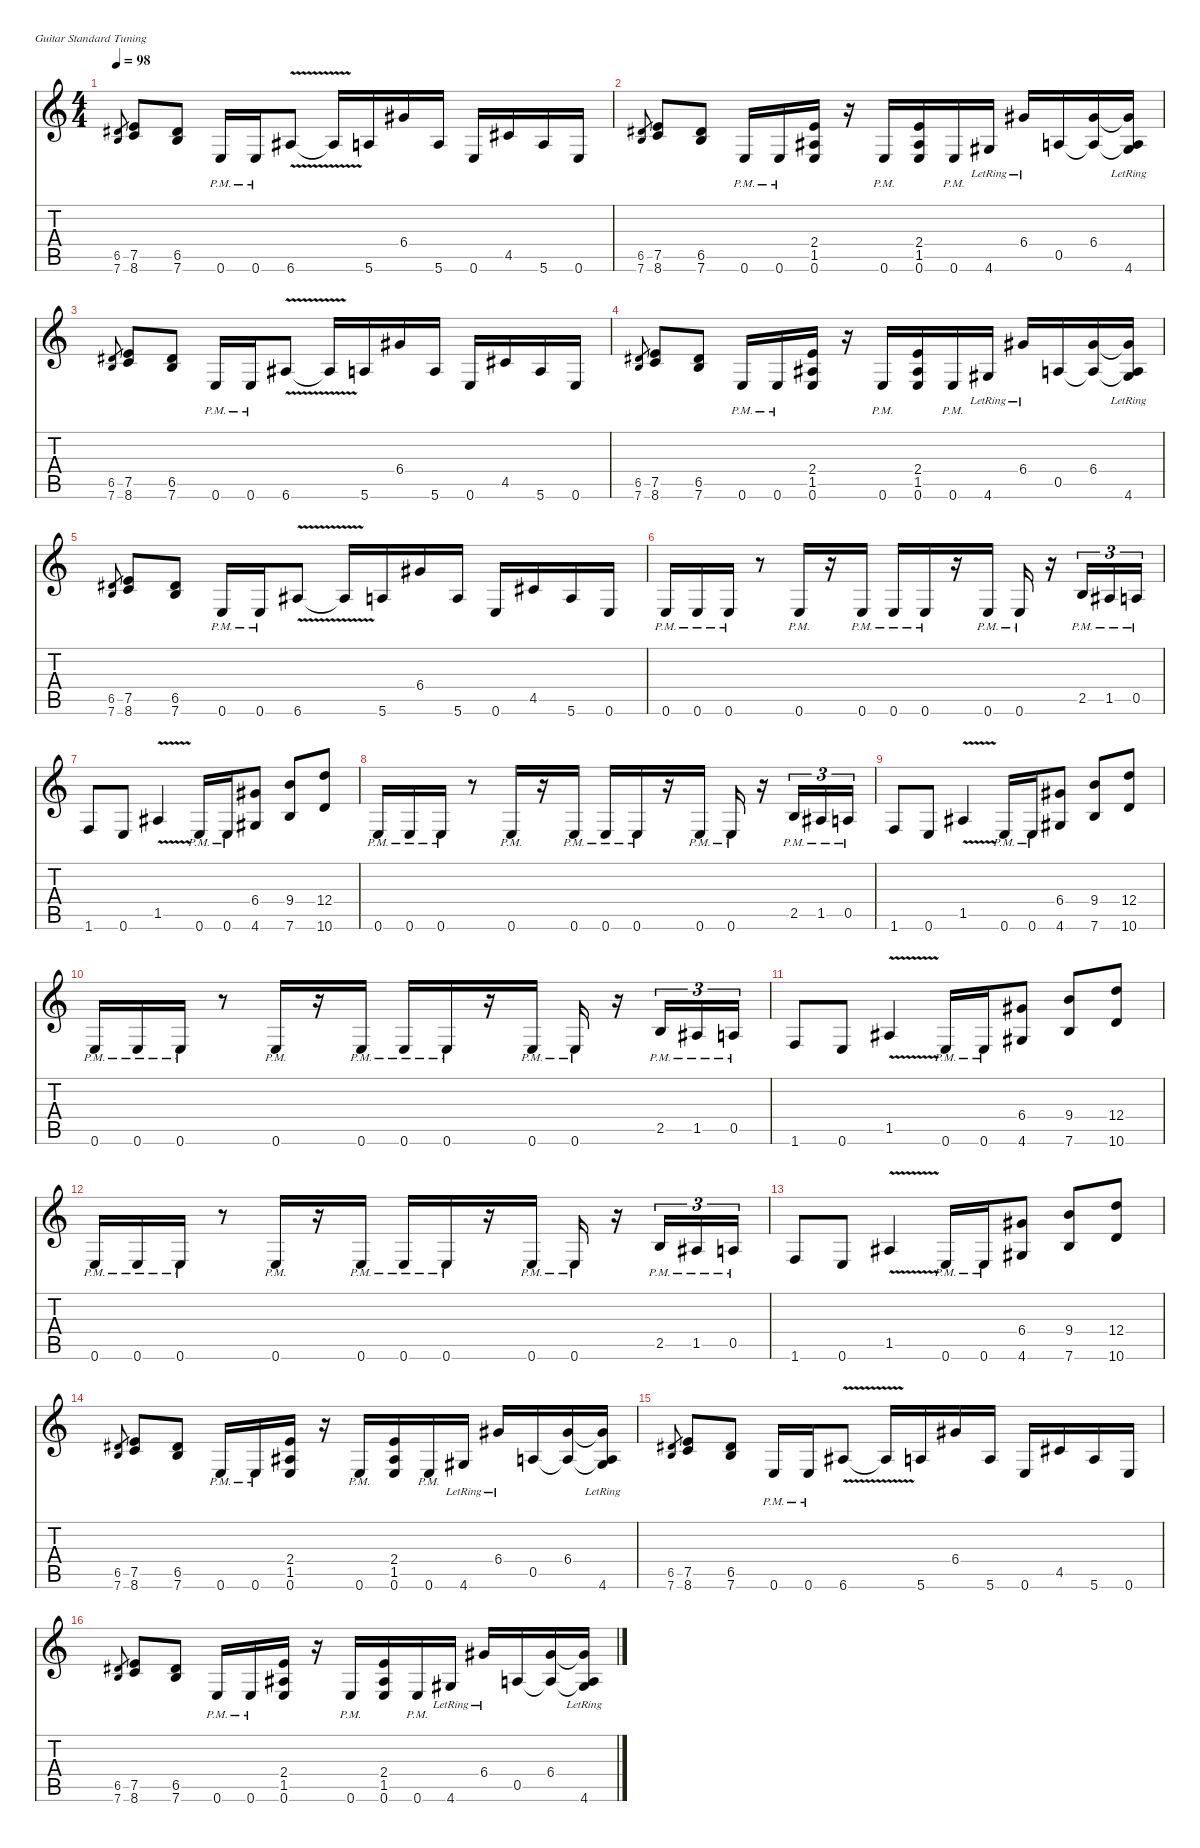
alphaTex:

\defaultSystemsLayout 4
\hideDynamics
\bracketExtendMode nobrackets
\singleTrackTrackNamePolicy hidden
\multiTrackTrackNamePolicy hidden
\firstSystemTrackNameMode fullname
\otherSystemsTrackNameOrientation horizontal
\track ("Guitar 2" "dist.guit.") {mute instrument distortionguitar}
\staff {score tabs}
\tuning (E4 B3 G3 D3 A2 E2)
\ts (4 4)
\tempo 98
\clef g2
\ks aminor
(6.5{acc #} 7.6).8{gr dy mf} (7.5 8.6).8{dy f} (6.5{acc #} 7.6).8 0.6{pm}.16 0.6{pm}.16 6.6{v acc #}.8 6.6{v t acc #}.16 5.6.16 6.4{acc #}.16 5.6.16 0.6.16 4.5{acc #}.16 5.6.16 0.6.16 |
(6.5{acc #} 7.6).8{gr dy mf} (7.5 8.6).8{dy f} (6.5{acc #} 7.6).8 0.6{pm}.16 0.6{pm}.16 (2.4 1.5{acc #} 0.6).16 r.16 0.6{pm}.16 (2.4 1.5{acc #} 0.6).16 0.6{pm}.16 4.6{lr acc #}.16 6.4{lr acc #}.16 0.5.16 (6.4{acc #} 0.5{t}).16 (6.4{t acc #} 0.5{t} 4.6{lr acc #}).16 |
(6.5{acc #} 7.6).8{gr dy mf} (7.5 8.6).8{dy f} (6.5{acc #} 7.6).8 0.6{pm}.16 0.6{pm}.16 6.6{v acc #}.8 6.6{v t acc #}.16 5.6.16 6.4{acc #}.16 5.6.16 0.6.16 4.5{acc #}.16 5.6.16 0.6.16 |
(6.5{acc #} 7.6).8{gr dy mf} (7.5 8.6).8{dy f} (6.5{acc #} 7.6).8 0.6{pm}.16 0.6{pm}.16 (2.4 1.5{acc #} 0.6).16 r.16 0.6{pm}.16 (2.4 1.5{acc #} 0.6).16 0.6{pm}.16 4.6{lr acc #}.16 6.4{lr acc #}.16 0.5.16 (6.4{acc #} 0.5{t}).16 (6.4{t acc #} 0.5{t} 4.6{lr acc #}).16 |
(6.5{acc #} 7.6).8{gr dy mf} (7.5 8.6).8{dy f} (6.5{acc #} 7.6).8 0.6{pm}.16 0.6{pm}.16 6.6{v acc #}.8 6.6{v t acc #}.16 5.6.16 6.4{acc #}.16 5.6.16 0.6.16 4.5{acc #}.16 5.6.16 0.6.16 |
0.6{pm}.16 0.6{pm}.16 0.6{pm}.16 r.8 0.6{pm}.16 r.16 0.6{pm}.16 0.6{pm}.16 0.6{pm}.16 r.16 0.6{pm}.16 0.6{pm}.16 r.16 2.5{pm}.16{tu (3 2)} 1.5{pm acc #}.16{tu (3 2)} 0.5{pm}.16{tu (3 2)} |
1.6.8 0.6.8 1.5{v acc #}.4 0.6{pm}.16 0.6{pm}.16 (6.4{acc #} 4.6{acc #}).8 (9.4 7.6).8 (12.4 10.6).8 |
0.6{pm}.16 0.6{pm}.16 0.6{pm}.16 r.8 0.6{pm}.16 r.16 0.6{pm}.16 0.6{pm}.16 0.6{pm}.16 r.16 0.6{pm}.16 0.6{pm}.16 r.16 2.5{pm}.16{tu (3 2)} 1.5{pm acc #}.16{tu (3 2)} 0.5{pm}.16{tu (3 2)} |
1.6.8 0.6.8 1.5{v acc #}.4 0.6{pm}.16 0.6{pm}.16 (6.4{acc #} 4.6{acc #}).8 (9.4 7.6).8 (12.4 10.6).8 |
0.6{pm}.16 0.6{pm}.16 0.6{pm}.16 r.8 0.6{pm}.16 r.16 0.6{pm}.16 0.6{pm}.16 0.6{pm}.16 r.16 0.6{pm}.16 0.6{pm}.16 r.16 2.5{pm}.16{tu (3 2)} 1.5{pm acc #}.16{tu (3 2)} 0.5{pm}.16{tu (3 2)} |
1.6.8 0.6.8 1.5{v acc #}.4 0.6{pm}.16 0.6{pm}.16 (6.4{acc #} 4.6{acc #}).8 (9.4 7.6).8 (12.4 10.6).8 |
0.6{pm}.16 0.6{pm}.16 0.6{pm}.16 r.8 0.6{pm}.16 r.16 0.6{pm}.16 0.6{pm}.16 0.6{pm}.16 r.16 0.6{pm}.16 0.6{pm}.16 r.16 2.5{pm}.16{tu (3 2)} 1.5{pm acc #}.16{tu (3 2)} 0.5{pm}.16{tu (3 2)} |
1.6.8 0.6.8 1.5{v acc #}.4 0.6{pm}.16 0.6{pm}.16 (6.4{acc #} 4.6{acc #}).8 (9.4 7.6).8 (12.4 10.6).8 |
(6.5{acc #} 7.6).8{gr dy mf} (7.5 8.6).8{dy f} (6.5{acc #} 7.6).8 0.6{pm}.16 0.6{pm}.16 (2.4 1.5{acc #} 0.6).16 r.16 0.6{pm}.16 (2.4 1.5{acc #} 0.6).16 0.6{pm}.16 4.6{lr acc #}.16 6.4{lr acc #}.16 0.5.16 (6.4{acc #} 0.5{t}).16 (6.4{t acc #} 0.5{t} 4.6{lr acc #}).16 |
(6.5{acc #} 7.6).8{gr dy mf} (7.5 8.6).8{dy f} (6.5{acc #} 7.6).8 0.6{pm}.16 0.6{pm}.16 6.6{v acc #}.8 6.6{v t acc #}.16 5.6.16 6.4{acc #}.16 5.6.16 0.6.16 4.5{acc #}.16 5.6.16 0.6.16 |
(6.5{acc #} 7.6).8{gr dy mf} (7.5 8.6).8{dy f} (6.5{acc #} 7.6).8 0.6{pm}.16 0.6{pm}.16 (2.4 1.5{acc #} 0.6).16 r.16 0.6{pm}.16 (2.4 1.5{acc #} 0.6).16 0.6{pm}.16 4.6{lr acc #}.16 6.4{lr acc #}.16 0.5.16 (6.4{acc #} 0.5{t}).16 (6.4{t acc #} 0.5{t} 4.6{lr acc #}).16
